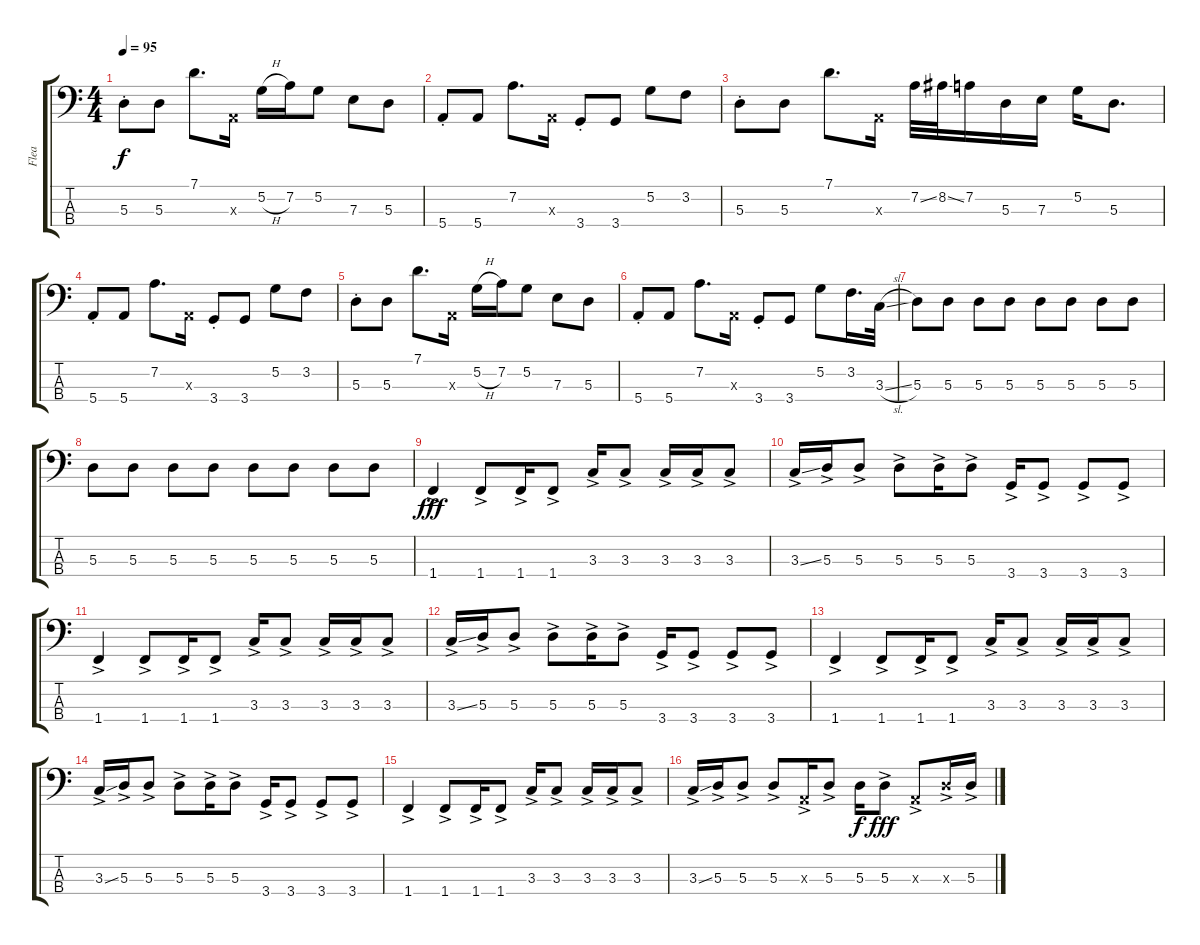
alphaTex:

\track ("Flea" "Flea") {instrument electricbassfinger}
\staff {score tabs}
\tuning (G2 D2 A1 E1) {hide}
\ts (4 4)
\tempo 95
\clef f4
\ks c
5.3{st}.8{dy f} 5.3.8 7.1.8{d} 0.3{x}.16 5.2{h}.16 7.2.16 5.2.8 7.3.8 5.3.8 |
5.4{st}.8 5.4.8 7.2.8{d} 0.3{x}.16 3.4{st}.8 3.4.8 5.2.8 3.2.8 |
5.3{st}.8 5.3.8 7.1.8{d} 0.3{x}.16 7.2{ss}.32 8.2{ss}.32 7.2.16 5.3.16 7.3.16 5.2.16 5.3.8{d} |
5.4{st}.8 5.4.8 7.2.8{d} 0.3{x}.16 3.4{st}.8 3.4.8 5.2.8 3.2.8 |
5.3{st}.8 5.3.8 7.1.8{d} 0.3{x}.16 5.2{h}.16 7.2.16 5.2.8 7.3.8 5.3.8 |
5.4{st}.8 5.4.8 7.2.8{d} 0.3{x}.16 3.4{st}.8 3.4.8 5.2.8 3.2.16{d} 3.3{sl}.32 |
5.3.8 5.3.8 5.3.8 5.3.8 5.3.8 5.3.8 5.3.8 5.3.8 |
5.3.8 5.3.8 5.3.8 5.3.8 5.3.8 5.3.8 5.3.8 5.3.8 |
1.4{ac}.4{dy fff} 1.4{ac}.8 1.4{ac}.16 1.4{ac}.8 3.3{ac}.16 3.3{ac}.8 3.3{ac}.16 3.3{ac}.16 3.3{ac}.8 |
3.3{ss ac}.16 5.3{ac}.16 5.3{ac}.8 5.3{ac}.8 5.3{ac}.16 5.3{ac}.8 3.4{ac}.16 3.4{ac}.8 3.4{ac}.8 3.4{ac}.8 |
1.4{ac}.4 1.4{ac}.8 1.4{ac}.16 1.4{ac}.8 3.3{ac}.16 3.3{ac}.8 3.3{ac}.16 3.3{ac}.16 3.3{ac}.8 |
3.3{ss ac}.16 5.3{ac}.16 5.3{ac}.8 5.3{ac}.8 5.3{ac}.16 5.3{ac}.8 3.4{ac}.16 3.4{ac}.8 3.4{ac}.8 3.4{ac}.8 |
1.4{ac}.4 1.4{ac}.8 1.4{ac}.16 1.4{ac}.8 3.3{ac}.16 3.3{ac}.8 3.3{ac}.16 3.3{ac}.16 3.3{ac}.8 |
3.3{ss ac}.16 5.3{ac}.16 5.3{ac}.8 5.3{ac}.8 5.3{ac}.16 5.3{ac}.8 3.4{ac}.16 3.4{ac}.8 3.4{ac}.8 3.4{ac}.8 |
1.4{ac}.4 1.4{ac}.8 1.4{ac}.16 1.4{ac}.8 3.3{ac}.16 3.3{ac}.8 3.3{ac}.16 3.3{ac}.16 3.3{ac}.8 |
3.3{ss ac}.16 5.3{ac}.16 5.3{ac}.8 5.3{ac}.8 0.3{ac x}.16 5.3{ac}.8 5.3.16{dy f} 5.3{ac}.8{dy fff} 0.3{ac x}.8 5.3{ac x}.16 5.3{ac}.16
